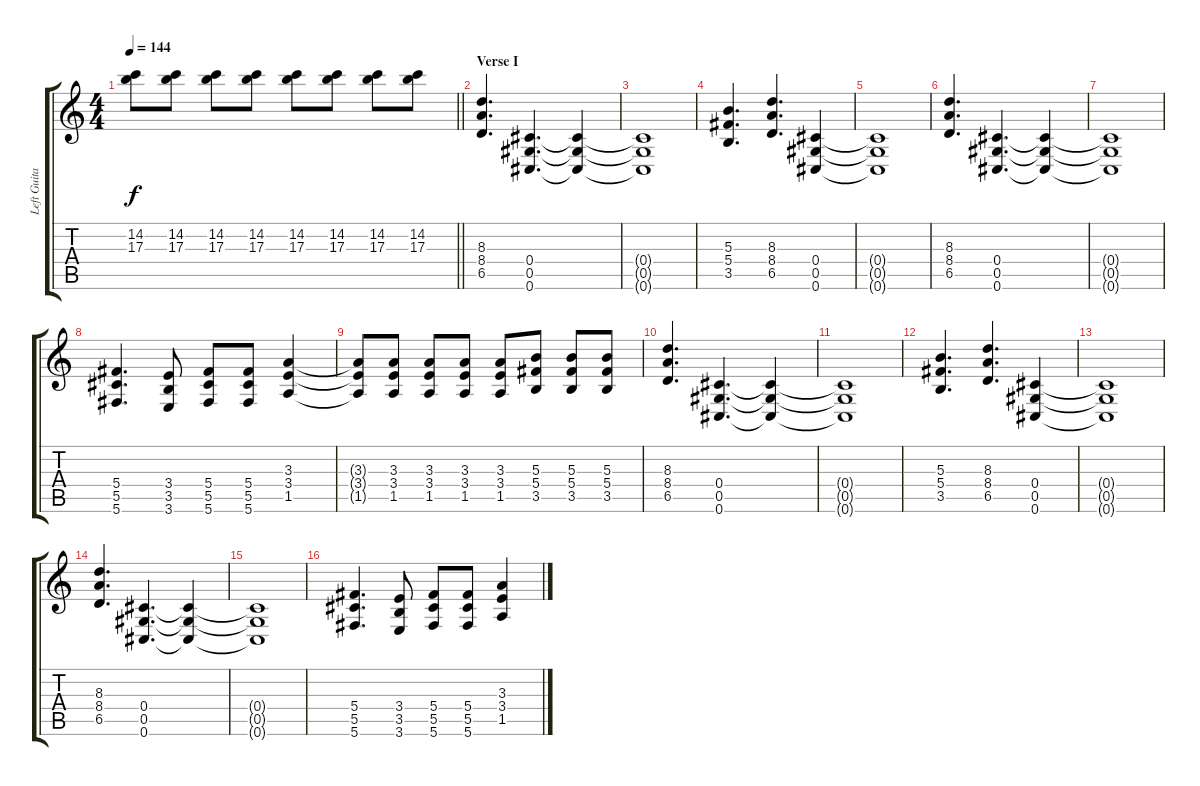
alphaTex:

\track ("Left Guitar" "Left Guita") {instrument distortionguitar}
\staff {score tabs}
\tuning (Eb4 Bb3 Gb3 Db3 Ab2 Db2) {hide}
\ts (4 4)
\tempo 144
\clef g2
\barLineRight lightlight
\ks c
(14.2 17.3).8{dy f} (14.2 17.3).8 (14.2 17.3).8 (14.2 17.3).8 (14.2 17.3).8 (14.2 17.3).8 (14.2 17.3).8 (14.2 17.3).8 |
\section ("" "Verse I")
(8.3 8.4 6.5).4{d} (0.4 0.5 0.6).4{d} (0.4{t} 0.5{t} 0.6{t}).4 |
(0.4{t} 0.5{t} 0.6{t}).1 |
(5.3 5.4 3.5).4{d} (8.3 8.4 6.5).4{d} (0.4 0.5 0.6).4 |
(0.4{t} 0.5{t} 0.6{t}).1 |
(8.3 8.4 6.5).4{d} (0.4 0.5 0.6).4{d} (0.4{t} 0.5{t} 0.6{t}).4 |
(0.4{t} 0.5{t} 0.6{t}).1 |
(5.4 5.5 5.6).4{d} (3.4 3.5 3.6).8 (5.4 5.5 5.6).8 (5.4 5.5 5.6).8 (3.3 3.4 1.5).4 |
(3.3{t} 3.4{t} 1.5{t}).8 (3.3 3.4 1.5).8 (3.3 3.4 1.5).8 (3.3 3.4 1.5).8 (3.3 3.4 1.5).8 (5.3 5.4 3.5).8 (5.3 5.4 3.5).8 (5.3 5.4 3.5).8 |
(8.3 8.4 6.5).4{d} (0.4 0.5 0.6).4{d} (0.4{t} 0.5{t} 0.6{t}).4 |
(0.4{t} 0.5{t} 0.6{t}).1 |
(5.3 5.4 3.5).4{d} (8.3 8.4 6.5).4{d} (0.4 0.5 0.6).4 |
(0.4{t} 0.5{t} 0.6{t}).1 |
(8.3 8.4 6.5).4{d} (0.4 0.5 0.6).4{d} (0.4{t} 0.5{t} 0.6{t}).4 |
(0.4{t} 0.5{t} 0.6{t}).1 |
(5.4 5.5 5.6).4{d} (3.4 3.5 3.6).8 (5.4 5.5 5.6).8 (5.4 5.5 5.6).8 (3.3 3.4 1.5).4
